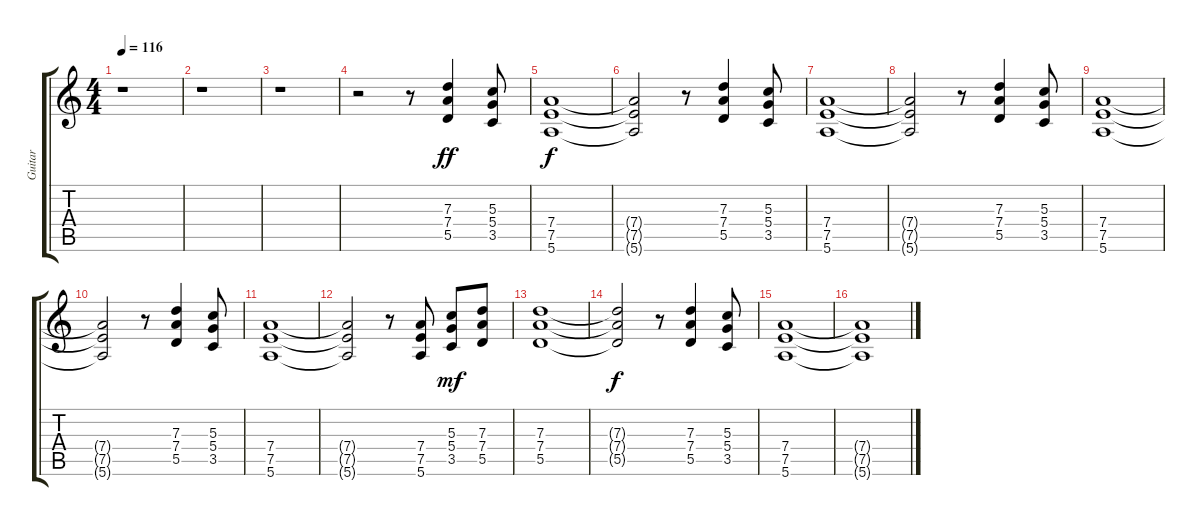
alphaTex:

\track ("Guitar" "Guitar") {instrument overdrivenguitar}
\staff {score tabs}
\tuning (E4 B3 G3 D3 A2 E2) {hide}
\ts (4 4)
\tempo 116
\clef g2
\ks c
r.1{dy ff instrument overdrivenguitar} |
r.1 |
r.1 |
r.2 r.8 (7.3 7.4 5.5).4 (5.3 5.4 3.5).8 |
(7.4 7.5 5.6).1{dy f} |
(7.4{t} 7.5{t} 5.6{t}).2 r.8 (7.3 7.4 5.5).4 (5.3 5.4 3.5).8 |
(7.4 7.5 5.6).1 |
(7.4{t} 7.5{t} 5.6{t}).2 r.8 (7.3 7.4 5.5).4 (5.3 5.4 3.5).8 |
(7.4 7.5 5.6).1 |
(7.4{t} 7.5{t} 5.6{t}).2 r.8 (7.3 7.4 5.5).4 (5.3 5.4 3.5).8 |
(7.4 7.5 5.6).1 |
(7.4{t} 7.5{t} 5.6{t}).2 r.8 (7.4 7.5 5.6).8 (5.3 5.4 3.5).8{dy mf} (7.3 7.4 5.5).8 |
(7.3 7.4 5.5).1 |
(7.3{t} 7.4{t} 5.5{t}).2{dy f} r.8 (7.3 7.4 5.5).4 (5.3 5.4 3.5).8 |
(7.4 7.5 5.6).1 |
(7.4{t} 7.5{t} 5.6{t}).1
